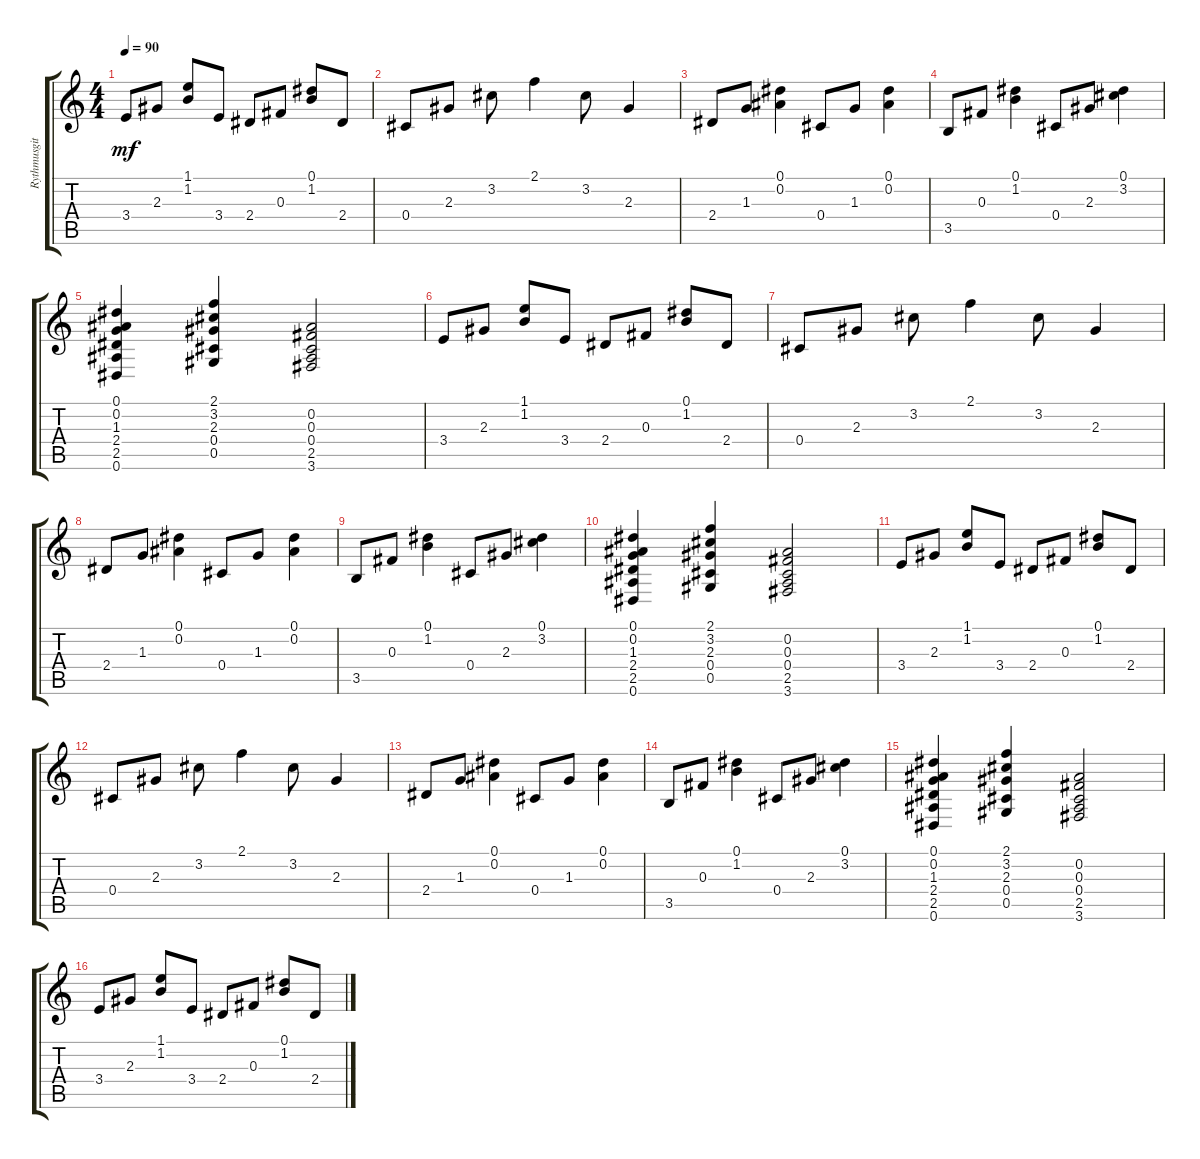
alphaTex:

\track ("Rythmusgitarre" "Rythmusgit") {instrument acousticguitarsteel}
\staff {score tabs}
\tuning (Eb4 Bb3 Gb3 Db3 Ab2 Eb2) {hide}
\ts (4 4)
\tempo 90
\clef g2
\ks c
3.4.8{dy mf} 2.3.8 (1.1 1.2).8 3.4.8 2.4.8 0.3.8 (0.1 1.2).8 2.4.8 |
0.4.8 2.3.8 3.2.8 2.1.4 3.2.8 2.3.4 |
2.4.8 1.3.8 (0.1 0.2).4 0.4.8 1.3.8 (0.1 0.2).4 |
3.5.8 0.3.8 (0.1 1.2).4 0.4.8 2.3.8 (0.1 3.2).4 |
(0.1 0.2 1.3 2.4 2.5 0.6).4 (2.1 3.2 2.3 0.4 0.5).4 (0.2 0.3 0.4 2.5 3.6).2 |
3.4.8 2.3.8 (1.1 1.2).8 3.4.8 2.4.8 0.3.8 (0.1 1.2).8 2.4.8 |
0.4.8 2.3.8 3.2.8 2.1.4 3.2.8 2.3.4 |
2.4.8 1.3.8 (0.1 0.2).4 0.4.8 1.3.8 (0.1 0.2).4 |
3.5.8 0.3.8 (0.1 1.2).4 0.4.8 2.3.8 (0.1 3.2).4 |
(0.1 0.2 1.3 2.4 2.5 0.6).4 (2.1 3.2 2.3 0.4 0.5).4 (0.2 0.3 0.4 2.5 3.6).2 |
3.4.8 2.3.8 (1.1 1.2).8 3.4.8 2.4.8 0.3.8 (0.1 1.2).8 2.4.8 |
0.4.8 2.3.8 3.2.8 2.1.4 3.2.8 2.3.4 |
2.4.8 1.3.8 (0.1 0.2).4 0.4.8 1.3.8 (0.1 0.2).4 |
3.5.8 0.3.8 (0.1 1.2).4 0.4.8 2.3.8 (0.1 3.2).4 |
(0.1 0.2 1.3 2.4 2.5 0.6).4 (2.1 3.2 2.3 0.4 0.5).4 (0.2 0.3 0.4 2.5 3.6).2 |
3.4.8 2.3.8 (1.1 1.2).8 3.4.8 2.4.8 0.3.8 (0.1 1.2).8 2.4.8
